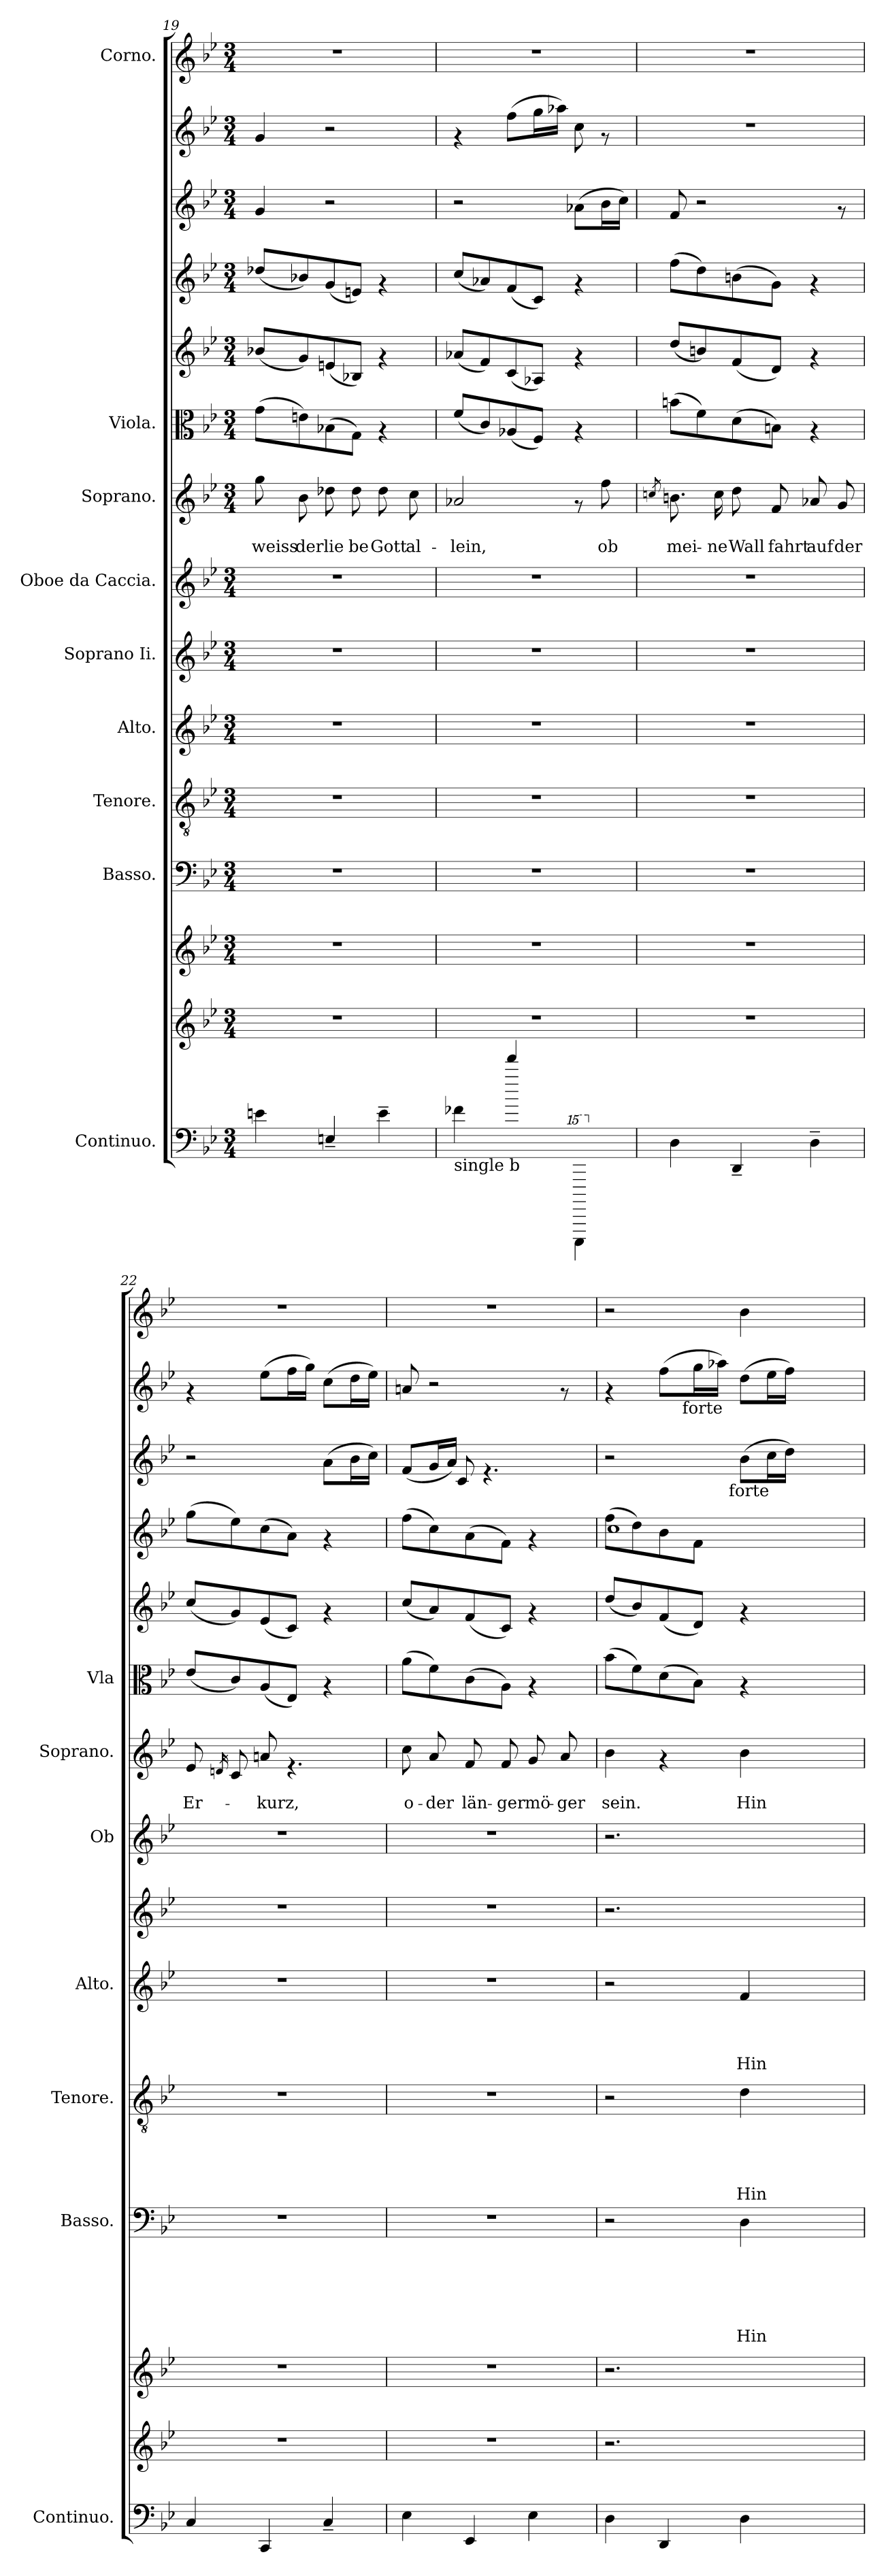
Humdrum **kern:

**kern	**kern	**kern	**kern	**text	**text	**text	**text	**text	**text	**kern	**text	**text	**text	**text	**text	**kern	**text	**text	**text	**text	**kern	**kern	**kern	**text	**text	**kern	**kern	**kern	**kern	**kern	**kern
*part15	*part14	*part13	*part12	*part12	*part12	*part12	*part12	*part12	*part12	*part11	*part11	*part11	*part11	*part11	*part11	*part10	*part10	*part10	*part10	*part10	*part9	*part8	*part7	*part7	*part7	*part6	*part5	*part4	*part3	*part2	*part1
*staff15	*staff14	*staff13	*staff12	*staff12	*staff12	*staff12	*staff12	*staff12	*staff12	*staff11	*staff11	*staff11	*staff11	*staff11	*staff11	*staff10	*staff10	*staff10	*staff10	*staff10	*staff9	*staff8	*staff7	*staff7	*staff7	*staff6	*staff5	*staff4	*staff3	*staff2	*staff1
*I"Continuo.	*	*	*I"Basso.	*	*	*	*	*	*	*I"Tenore.	*	*	*	*	*	*I"Alto.	*	*	*	*	*I"Soprano Ii.	*I"Oboe da Caccia.	*I"Soprano.	*	*	*I"Viola.	*	*	*	*	*I"Corno.
*I'Continuo.	*	*	*I'Basso.	*	*	*	*	*	*	*I'Tenore.	*	*	*	*	*	*I'Alto.	*	*	*	*	*	*I'Ob	*I'Soprano.	*	*	*I'Vla	*	*	*	*	*
!!LO:PB:g=z
*clefF4	*clefG2	*clefG2	*clefF4	*	*	*	*	*	*	*clefGv2	*	*	*	*	*	*clefG2	*	*	*	*	*clefG2	*clefG2	*clefG2	*	*	*clefC3	*clefG2	*clefG2	*clefG2	*clefG2	*clefG2
*k[b-e-]	*k[b-e-]	*k[b-e-]	*k[b-e-]	*	*	*	*	*	*	*k[b-e-]	*	*	*	*	*	*k[b-e-]	*	*	*	*	*k[b-e-]	*k[b-e-]	*k[b-e-]	*	*	*k[b-e-]	*k[b-e-]	*k[b-e-]	*k[b-e-]	*k[b-e-]	*k[b-e-]
*B-:	*B-:	*B-:	*B-:	*	*	*	*	*	*	*B-:	*	*	*	*	*	*B-:	*	*	*	*	*B-:	*B-:	*B-:	*	*	*B-:	*B-:	*B-:	*B-:	*B-:	*B-:
*M3/4	*M3/4	*M3/4	*M3/4	*	*	*	*	*	*	*M3/4	*	*	*	*	*	*M3/4	*	*	*	*	*M3/4	*M3/4	*M3/4	*	*	*M3/4	*M3/4	*M3/4	*M3/4	*M3/4	*M3/4
=19	=19	=19	=19	=19	=19	=19	=19	=19	=19	=19	=19	=19	=19	=19	=19	=19	=19	=19	=19	=19	=19	=19	=19	=19	=19	=19	=19	=19	=19	=19	=19
!	!	!	!	!	!	!	!	!	!	!	!	!	!	!	!	!	!	!	!	!	!	!	!	!	!LO:LY:b	!	!	!	!	!	!
4en<\	2.r	2.r	2.r	.	.	.	.	.	.	2.r	.	.	.	.	.	2.r	.	.	.	.	2.r	2.r	8gg\	.	weiss	(>8g\L	(<8b-X/L	(<8dd-X/L	4g/	4g/	2.r
!	!	!	!	!	!	!	!	!	!	!	!	!	!	!	!	!	!	!	!	!	!	!	!	!	!LO:LY:b	!	!	!	!	!	!
.	.	.	.	.	.	.	.	.	.	.	.	.	.	.	.	.	.	.	.	.	.	.	8b-\	.	derlie	8en\)	8g/)	8b-X/)	.	.	.
4En~>/	.	.	.	.	.	.	.	.	.	.	.	.	.	.	.	.	.	.	.	.	.	.	8dd-X\	.	.	(>8B-X\	(<8en/	(<8g/	2r	2r	.
!	!	!	!	!	!	!	!	!	!	!	!	!	!	!	!	!	!	!	!	!	!	!	!	!	!LO:LY:b	!	!	!	!	!	!
.	.	.	.	.	.	.	.	.	.	.	.	.	.	.	.	.	.	.	.	.	.	.	8dd-\	.	be	8G\J)	8B-X/J)	8en/J)	.	.	.
!	!	!	!	!	!	!	!	!	!	!	!	!	!	!	!	!	!	!	!	!	!	!	!	!	!LO:LY:b	!	!	!	!	!	!
4e~>\	.	.	.	.	.	.	.	.	.	.	.	.	.	.	.	.	.	.	.	.	.	.	8dd-\	.	Gott	4rG	4rf	4rf	.	.	.
!	!	!	!	!	!	!	!	!	!	!	!	!	!	!	!	!	!	!	!	!	!	!	!	!	!LO:LY:b	!	!	!	!	!	!
.	.	.	.	.	.	.	.	.	.	.	.	.	.	.	.	.	.	.	.	.	.	.	8cc\	.	al-	.	.	.	.	.	.
=20	=20	=20	=20	=20	=20	=20	=20	=20	=20	=20	=20	=20	=20	=20	=20	=20	=20	=20	=20	=20	=20	=20	=20	=20	=20	=20	=20	=20	=20	=20	=20
!LO:TX:b:t=single b	!	!	!	!	!	!	!	!	!	!	!	!	!	!	!	!	!	!	!	!	!	!	!	!	!	!	!	!	!	!	!
!	!	!	!	!	!	!	!	!	!	!	!	!	!	!	!	!	!	!	!	!	!	!	!	!	!LO:LY:b	!	!	!	!	!	!
4f-\	2.r	2.r	2.r	.	.	.	.	.	.	2.r	.	.	.	.	.	2.r	.	.	.	.	2.r	2.r	2a-X/	.	-lein,	(<8f/L	(<8a-X/L	(<8cc/L	2r	4rf	2.r
.	.	.	.	.	.	.	.	.	.	.	.	.	.	.	.	.	.	.	.	.	.	.	.	.	.	8c/)	8f/)	8a-X/)	.	.	.
4fff/	.	.	.	.	.	.	.	.	.	.	.	.	.	.	.	.	.	.	.	.	.	.	.	.	.	(<8A-X/	(<8c/	(<8f/	.	(>8ff\L	.
.	.	.	.	.	.	.	.	.	.	.	.	.	.	.	.	.	.	.	.	.	.	.	.	.	.	8F/J)	8A-X/J)	8c/J)	.	16gg\L	.
.	.	.	.	.	.	.	.	.	.	.	.	.	.	.	.	.	.	.	.	.	.	.	.	.	.	.	.	.	.	16aa-X\JJ)	.
*15ma	*	*	*	*	*	*	*	*	*	*	*	*	*	*	*	*	*	*	*	*	*	*	*	*	*	*	*	*	*	*	*
4EEE-X\	.	.	.	.	.	.	.	.	.	.	.	.	.	.	.	.	.	.	.	.	.	.	8rf	.	.	4rG	4rf	4rf	(>8a-X\L	8cc\	.
!	!	!	!	!	!	!	!	!	!	!	!	!	!	!	!	!	!	!	!	!	!	!	!	!	!LO:LY:b	!	!	!	!	!	!
.	.	.	.	.	.	.	.	.	.	.	.	.	.	.	.	.	.	.	.	.	.	.	8ff\	.	ob	.	.	.	16b-\L	8rf	.
.	.	.	.	.	.	.	.	.	.	.	.	.	.	.	.	.	.	.	.	.	.	.	.	.	.	.	.	.	16cc\JJ)	.	.
=21	=21	=21	=21	=21	=21	=21	=21	=21	=21	=21	=21	=21	=21	=21	=21	=21	=21	=21	=21	=21	=21	=21	=21	=21	=21	=21	=21	=21	=21	=21	=21
.	.	.	.	.	.	.	.	.	.	.	.	.	.	.	.	.	.	.	.	.	.	.	8qccn/	.	.	.	.	.	.	.	.
*X15ma	*	*	*	*	*	*	*	*	*	*	*	*	*	*	*	*	*	*	*	*	*	*	*	*	*	*	*	*	*	*	*
!	!	!	!	!	!	!	!	!	!	!	!	!	!	!	!	!	!	!	!	!	!	!	!	!	!LO:LY:b	!	!	!	!	!	!
4D\	2.r	2.r	2.r	.	.	.	.	.	.	2.r	.	.	.	.	.	2.r	.	.	.	.	2.r	2.r	8.bn\	.	mei-	(>8bn\L	(<8dd/L	(>8ff\L	8f/	2.r	2.r
.	.	.	.	.	.	.	.	.	.	.	.	.	.	.	.	.	.	.	.	.	.	.	.	.	.	8f\)	8bn/)	8dd\)	2r	.	.
!	!	!	!	!	!	!	!	!	!	!	!	!	!	!	!	!	!	!	!	!	!	!	!	!	!LO:LY:b	!	!	!	!	!	!
.	.	.	.	.	.	.	.	.	.	.	.	.	.	.	.	.	.	.	.	.	.	.	16cc\	.	-ne	.	.	.	.	.	.
!	!	!	!	!	!	!	!	!	!	!	!	!	!	!	!	!	!	!	!	!	!	!	!	!	!LO:LY:b	!	!	!	!	!	!
4DD~</	.	.	.	.	.	.	.	.	.	.	.	.	.	.	.	.	.	.	.	.	.	.	8dd\	.	Wall	(>8d\	(<8f/	(>8bn\	.	.	.
!	!	!	!	!	!	!	!	!	!	!	!	!	!	!	!	!	!	!	!	!	!	!	!	!	!LO:LY:b	!	!	!	!	!	!
.	.	.	.	.	.	.	.	.	.	.	.	.	.	.	.	.	.	.	.	.	.	.	8f/	.	fahrt	8Bn\J)	8d/J)	8g\J)	.	.	.
!	!	!	!	!	!	!	!	!	!	!	!	!	!	!	!	!	!	!	!	!	!	!	!	!	!LO:LY:b	!	!	!	!	!	!
4D~>\	.	.	.	.	.	.	.	.	.	.	.	.	.	.	.	.	.	.	.	.	.	.	8a-X/	.	auf	4rG	4rf	4rf	.	.	.
!	!	!	!	!	!	!	!	!	!	!	!	!	!	!	!	!	!	!	!	!	!	!	!	!	!LO:LY:b	!	!	!	!	!	!
.	.	.	.	.	.	.	.	.	.	.	.	.	.	.	.	.	.	.	.	.	.	.	8g/	.	der	.	.	.	8rf	.	.
=22	=22	=22	=22	=22	=22	=22	=22	=22	=22	=22	=22	=22	=22	=22	=22	=22	=22	=22	=22	=22	=22	=22	=22	=22	=22	=22	=22	=22	=22	=22	=22
!	!	!	!	!	!	!	!	!	!	!	!	!	!	!	!	!	!	!	!	!	!	!	!	!	!LO:LY:b	!	!	!	!	!	!
4C</	2.r	2.r	2.r	.	.	.	.	.	.	2.r	.	.	.	.	.	2.r	.	.	.	.	2.r	2.r	8e-/	.	Er-	(<8e-/L	(<8cc/L	(>8gg\L	2r	4rf	2.r
.	.	.	.	.	.	.	.	.	.	.	.	.	.	.	.	.	.	.	.	.	.	.	16qdn/	.	.	.	.	.	.	.	.
.	.	.	.	.	.	.	.	.	.	.	.	.	.	.	.	.	.	.	.	.	.	.	8c/	.	.	8c/)	8g/)	8ee-\)	.	.	.
!	!	!	!	!	!	!	!	!	!	!	!	!	!	!	!	!	!	!	!	!	!	!	!	!	!LO:LY:b	!	!	!	!	!	!
4CC/	.	.	.	.	.	.	.	.	.	.	.	.	.	.	.	.	.	.	.	.	.	.	8an/	.	-kurz,	(<8A/	(<8e-/	(>8cc\	.	(>8ee-\L	.
.	.	.	.	.	.	.	.	.	.	.	.	.	.	.	.	.	.	.	.	.	.	.	4.rf	.	.	8E-/J)	8c/J)	8a\J)	.	16ff\L	.
.	.	.	.	.	.	.	.	.	.	.	.	.	.	.	.	.	.	.	.	.	.	.	.	.	.	.	.	.	.	16gg\JJ)	.
4C~</	.	.	.	.	.	.	.	.	.	.	.	.	.	.	.	.	.	.	.	.	.	.	.	.	.	4rG	4rf	4rf	(>8a\L	(>8cc\L	.
.	.	.	.	.	.	.	.	.	.	.	.	.	.	.	.	.	.	.	.	.	.	.	.	.	.	.	.	.	16b-\L	16dd\L	.
.	.	.	.	.	.	.	.	.	.	.	.	.	.	.	.	.	.	.	.	.	.	.	.	.	.	.	.	.	16cc\JJ)	16ee-\JJ)	.
!!LO:PB:g=z
=23	=23	=23	=23	=23	=23	=23	=23	=23	=23	=23	=23	=23	=23	=23	=23	=23	=23	=23	=23	=23	=23	=23	=23	=23	=23	=23	=23	=23	=23	=23	=23
!	!	!	!	!	!	!	!	!	!	!	!	!	!	!	!	!	!	!	!	!	!	!	!	!	!LO:LY:b	!	!	!	!	!	!
*	*	*	*	*	*	*	*	*	*	*	*	*	*	*	*	*	*	*	*	*	*	*	*	*	*	*	*	*	*^	*	*
4E-<\	2.r	2.r	2.r	.	.	.	.	.	.	2.r	.	.	.	.	.	2.r	.	.	.	.	2.r	2.r	8cc\	.	o-	(>8a\L	(<8cc/L	(>8ff\L	(<8f/L	8.ryy	8an/	2.r
!	!	!	!	!	!	!	!	!	!	!	!	!	!	!	!	!	!	!	!	!	!	!	!	!	!LO:LY:b	!	!	!	!	!	!	!
.	.	.	.	.	.	.	.	.	.	.	.	.	.	.	.	.	.	.	.	.	.	.	8a/	.	-der	8f\)	8a/)	8cc\)	16g/L	.	2r	.
.	.	.	.	.	.	.	.	.	.	.	.	.	.	.	.	.	.	.	.	.	.	.	.	.	.	.	.	.	16a/JJ)	8c/	.	.
!	!	!	!	!	!	!	!	!	!	!	!	!	!	!	!	!	!	!	!	!	!	!	!	!	!LO:LY:b	!	!	!	!	!	!	!
4EE-/	.	.	.	.	.	.	.	.	.	.	.	.	.	.	.	.	.	.	.	.	.	.	8f/	.	län-	(>8c\	(<8f/	(>8a\	16ryy	.	.	.
.	.	.	.	.	.	.	.	.	.	.	.	.	.	.	.	.	.	.	.	.	.	.	.	.	.	.	.	.	4..ryy	4.rf	.	.
!	!	!	!	!	!	!	!	!	!	!	!	!	!	!	!	!	!	!	!	!	!	!	!	!	!LO:LY:b	!	!	!	!	!	!	!
.	.	.	.	.	.	.	.	.	.	.	.	.	.	.	.	.	.	.	.	.	.	.	8f/	.	-ger	8A\J)	8c/J)	8f\J)	.	.	.	.
!	!	!	!	!	!	!	!	!	!	!	!	!	!	!	!	!	!	!	!	!	!	!	!	!	!LO:LY:b	!	!	!	!	!	!	!
4E-\	.	.	.	.	.	.	.	.	.	.	.	.	.	.	.	.	.	.	.	.	.	.	8g/	.	mö-	4rG	4rf	4rf	.	.	.	.
!	!	!	!	!	!	!	!	!	!	!	!	!	!	!	!	!	!	!	!	!	!	!	!	!	!LO:LY:b	!	!	!	!	!	!	!
.	.	.	.	.	.	.	.	.	.	.	.	.	.	.	.	.	.	.	.	.	.	.	8a/	.	-ger	.	.	.	.	.	8rf	.
.	.	.	.	.	.	.	.	.	.	.	.	.	.	.	.	.	.	.	.	.	.	.	.	.	.	.	.	.	.	16ryy	.	.
=24	=24	=24	=24	=24	=24	=24	=24	=24	=24	=24	=24	=24	=24	=24	=24	=24	=24	=24	=24	=24	=24	=24	=24	=24	=24	=24	=24	=24	=24	=24	=24	=24
!	!	!	!	!	!	!	!	!	!	!	!	!	!	!	!	!	!	!	!	!	!	!	!	!	!LO:LY:b	!	!	!	!	!	!	!
*	*	*	*	*	*	*	*	*	*	*	*	*	*	*	*	*	*	*	*	*	*	*	*	*	*	*	*	*^	*	*	*^	*
4D\	2.r	2.r	2r	.	.	.	.	.	.	2r	.	.	.	.	.	2r	.	.	.	.	2.r	2.r	4b-\	.	sein.	(>8b-\L	(<8dd/L	(>8ff\L	1cc	2r	4...ryy	4rf	4ryy	2r
.	.	.	.	.	.	.	.	.	.	.	.	.	.	.	.	.	.	.	.	.	.	.	.	.	.	8f\)	8b-/)	8dd\)	.	.	.	.	.	.
4DD/	.	.	.	.	.	.	.	.	.	.	.	.	.	.	.	.	.	.	.	.	.	.	4rf	.	.	(>8d\	(<8f/	8b-\	.	.	.	(>8ff\L	16.ryy	.
!	!	!	!	!	!	!	!	!	!	!	!	!	!	!	!	!	!	!	!	!	!	!	!	!	!	!	!	!	!	!	!	!	!LO:TX:b:t=forte	!
.	.	.	.	.	.	.	.	.	.	.	.	.	.	.	.	.	.	.	.	.	.	.	.	.	.	.	.	.	.	.	.	.	2ryy	.
.	.	.	.	.	.	.	.	.	.	.	.	.	.	.	.	.	.	.	.	.	.	.	.	.	.	8B-\J)	8d/J)	8f\J	.	.	.	16gg\L	.	.
.	.	.	.	.	.	.	.	.	.	.	.	.	.	.	.	.	.	.	.	.	.	.	.	.	.	.	.	.	.	.	.	16aa-X\JJ)	.	.
!	!	!	!	!	!	!	!	!	!	!	!	!	!	!	!	!	!	!	!	!	!	!	!	!	!	!	!	!	!	!	!LO:TX:b:t=forte	!	!	!
.	.	.	.	.	.	.	.	.	.	.	.	.	.	.	.	.	.	.	.	.	.	.	.	.	.	.	.	.	.	.	2ryy	.	.	.
!	!	!	!	!	!	!	!	!	!LO:LY:b	!	!	!	!	!	!LO:LY:b	!	!	!	!	!LO:LY:b	!	!	!	!	!LO:LY:b	!	!	!	!	!	!	!	!	!
4D\	.	.	4D\	.	.	.	.	.	Hin-	4d\	.	.	.	.	Hin-	4f/	.	.	.	Hin-	.	.	4b-\	.	Hin-	4rG	4rf	2ryy	.	(>8b-\L	.	(>8dd\L	.	4b-\
.	.	.	.	.	.	.	.	.	.	.	.	.	.	.	.	.	.	.	.	.	.	.	.	.	.	.	.	.	.	16cc\L	.	16ee-\L	.	.
.	.	.	.	.	.	.	.	.	.	.	.	.	.	.	.	.	.	.	.	.	.	.	.	.	.	.	.	.	.	16dd\JJ)	.	16ff\JJ)	.	.
4ryy	4ryy	4ryy	4ryy	.	.	.	.	.	.	4ryy	.	.	.	.	.	4ryy	.	.	.	.	4ryy	4ryy	4ryy	.	.	4ryy	4ryy	.	.	4ryy	.	4ryy	.	4ryy
.	.	.	.	.	.	.	.	.	.	.	.	.	.	.	.	.	.	.	.	.	.	.	.	.	.	.	.	.	.	.	.	.	8ryy	.
.	.	.	.	.	.	.	.	.	.	.	.	.	.	.	.	.	.	.	.	.	.	.	.	.	.	.	.	.	.	.	32ryy	.	32ryy	.
*	*	*	*	*	*	*	*	*	*	*	*	*	*	*	*	*	*	*	*	*	*	*	*	*	*	*	*	*v	*v	*	*	*v	*v	*
*	*	*	*	*	*	*	*	*	*	*	*	*	*	*	*	*	*	*	*	*	*	*	*	*	*	*	*	*	*v	*v	*	*
=	=	=	=	=	=	=	=	=	=	=	=	=	=	=	=	=	=	=	=	=	=	=	=	=	=	=	=	=	=	=	=
*-	*-	*-	*-	*-	*-	*-	*-	*-	*-	*-	*-	*-	*-	*-	*-	*-	*-	*-	*-	*-	*-	*-	*-	*-	*-	*-	*-	*-	*-	*-	*-
